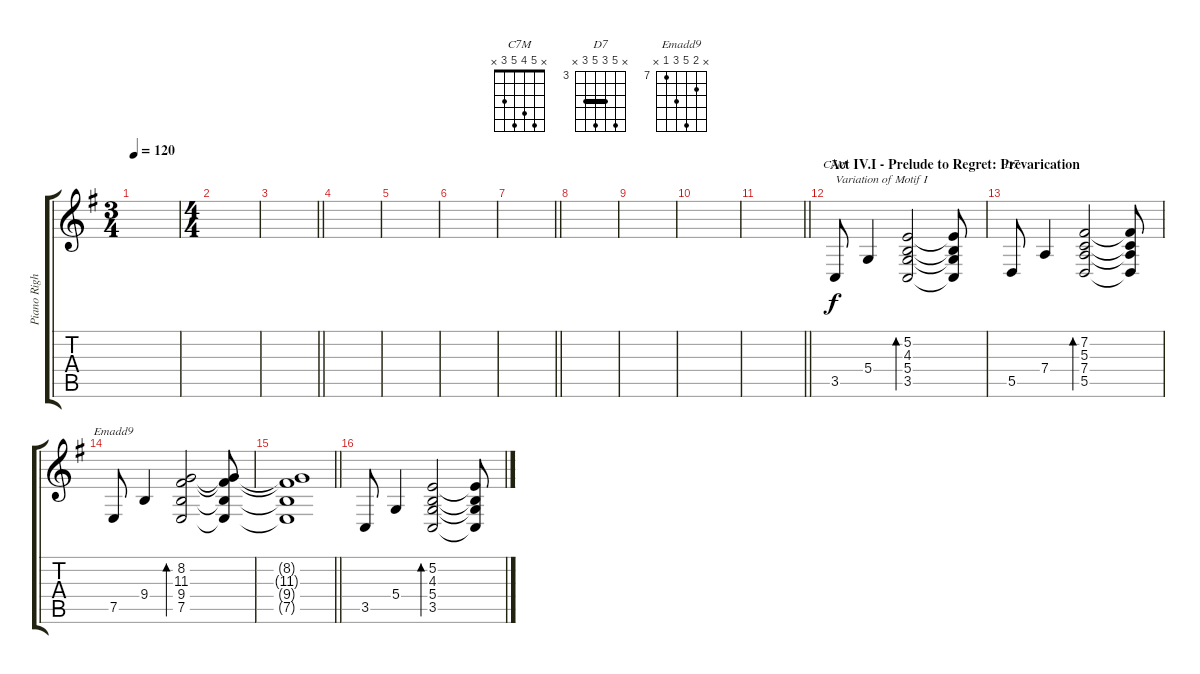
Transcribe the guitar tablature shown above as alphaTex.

\track ("Piano Right Standard" "Piano Righ") {instrument acousticgrandpiano}
\staff {score tabs}
\tuning (E4 B3 G3 D3 A2 E2) {hide}
\chord ("C7M" x 5 4 5 3 x)
\chord ("D7" x 7 5 7 5 x) {firstfret 3 barre 5}
\chord ("Emadd9" x 8 11 9 7 x) {firstfret 7}
\ts (3 4)
\tempo 120
\clef g2
\ks eminor
|
\ts (4 4)
|
\barLineRight lightlight
|
|
|
|
\barLineRight lightlight
|
\section ("" "")
|
|
|
\barLineRight lightlight
|
\section ("" "Act IV.I - Prelude to Regret: Prevarication")
3.5.8{ch "C7M" txt "Variation of Motif I" volume 14} 5.4.4 (5.2 4.3 5.4 3.5).2{bd 480} (5.2{t} 4.3{t} 5.4{t} 3.5{t}).8 |
5.5.8{ch "D7"} 7.4.4 (7.2 5.3 7.4 5.5).2{bd 480} (7.2{t} 5.3{t} 7.4{t} 5.5{t}).8 |
7.5.8{ch "Emadd9"} 9.4.4 (8.2 11.3 9.4 7.5).2{bd 480} (8.2{t} 11.3{t} 9.4{t} 7.5{t}).8 |
\barLineRight lightlight
(8.2{t} 11.3{t} 9.4{t} 7.5{t}).1 |
3.5.8 5.4.4 (5.2 4.3 5.4 3.5).2{bd 480} (5.2{t} 4.3{t} 5.4{t} 3.5{t}).8
